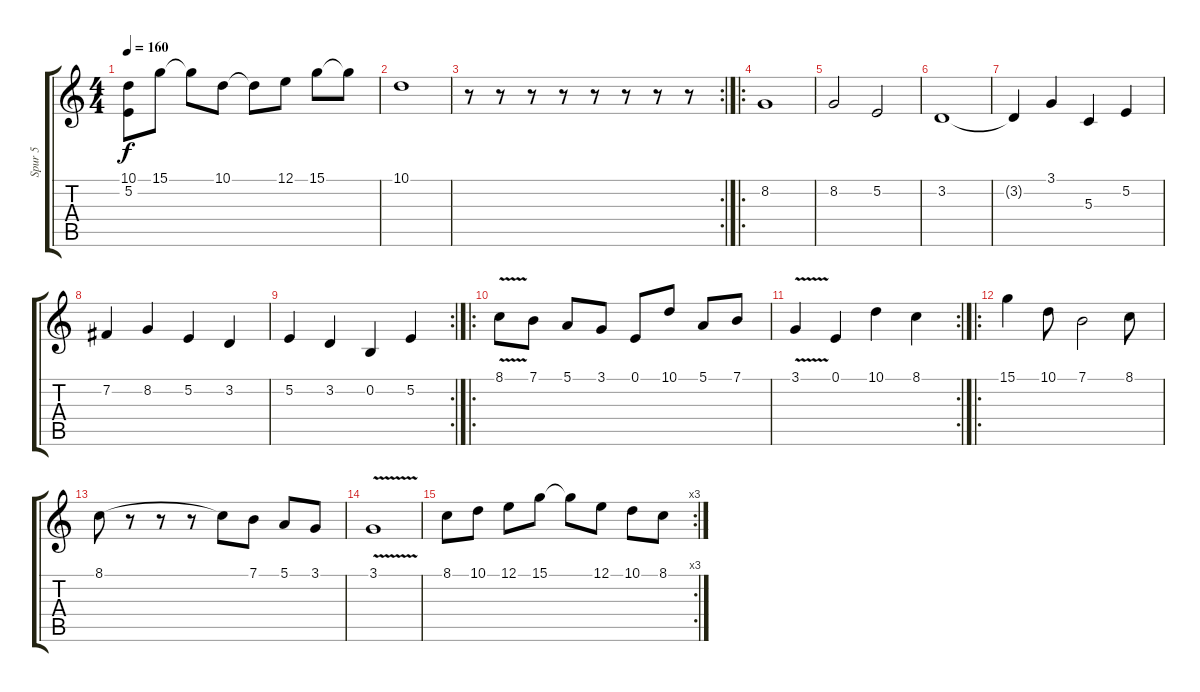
\track ("Spur 5" "Spur 5") {instrument violin}
\staff {score tabs}
\tuning (E4 B3 G3 D3 A2 E2) {hide}
\ts (4 4)
\tempo 160
\clef g2
\ks c
(10.1{t} 5.2).8{dy f} 15.1.8 15.1{t}.8 10.1.8 10.1{t}.8 12.1.8 15.1.8 15.1{t}.8 |
10.1.1 |
\rc 2
r.8 r.8 r.8 r.8 r.8 r.8 r.8 r.8 |
\ro
8.2.1 |
8.2.2 5.2.2 |
3.2.1 |
3.2{t}.4 3.1.4 5.3.4 5.2.4 |
7.2.4 8.2.4 5.2.4 3.2.4 |
\rc 2
5.2.4 3.2.4 0.2.4 5.2.4 |
\ro
8.1{v}.8 7.1.8 5.1.8 3.1.8 0.1.8 10.1.8 5.1.8 7.1.8 |
\rc 2
3.1{v}.4 0.1.4 10.1.4 8.1.4 |
\ro
15.1.4 10.1.8 7.1.2 8.1.8 |
8.1.8 r.8 r.8 r.8 8.1{t}.8 7.1.8 5.1.8 3.1.8 |
3.1{v}.1 |
\rc 3
8.1.8 10.1.8 12.1.8 15.1.8 15.1{t}.8 12.1.8 10.1.8 8.1.8
